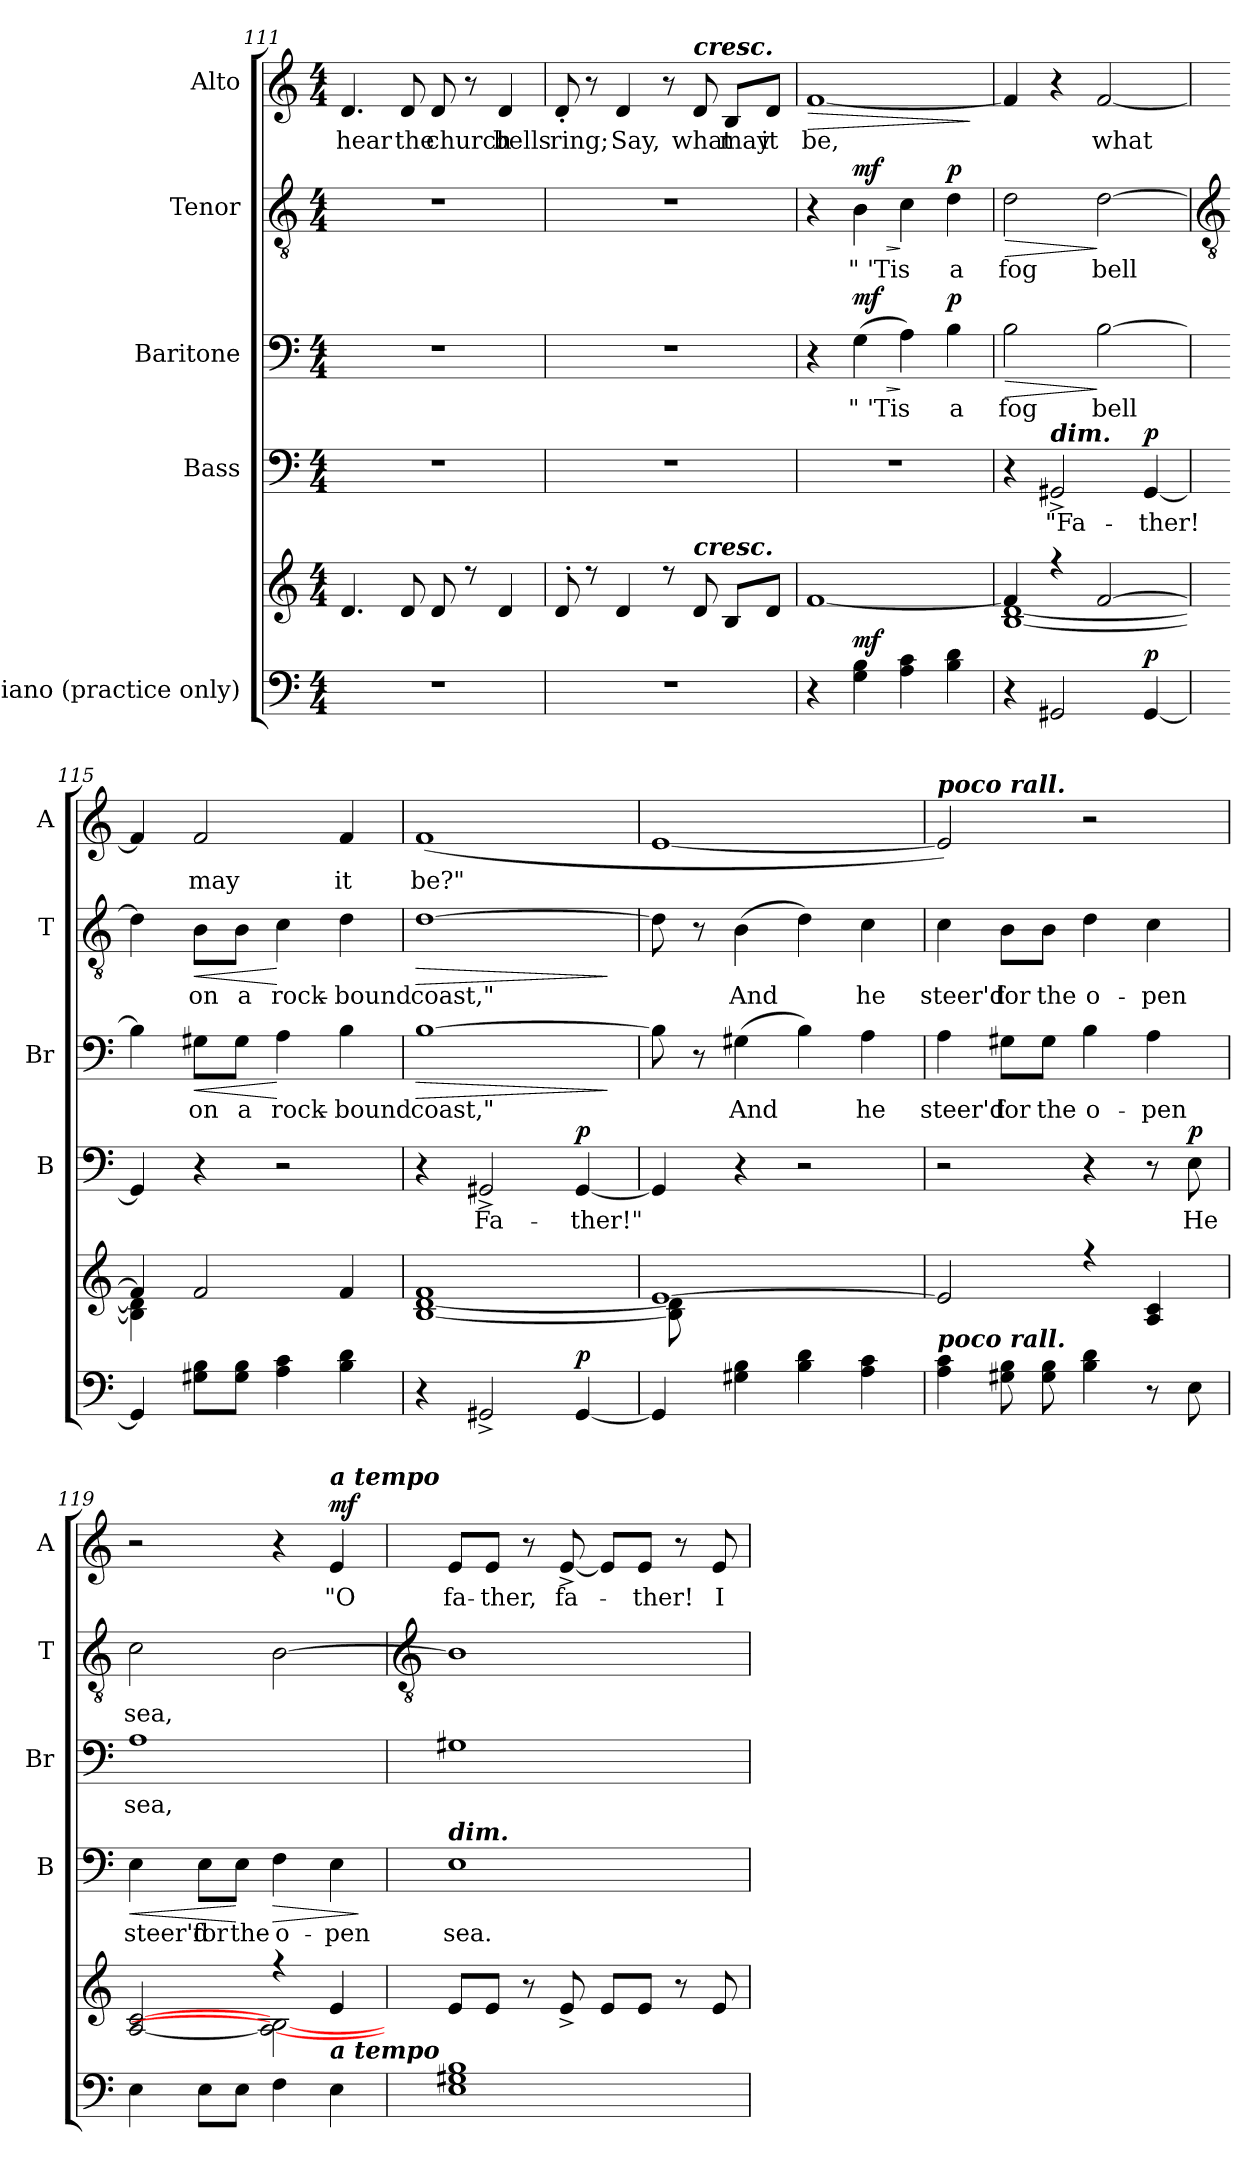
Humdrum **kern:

**kern	**kern	**dynam	**kern	**text	**dynam	**kern	**text	**dynam	**kern	**text	**dynam	**kern	**text	**dynam
*part5	*part5	*part5	*part4	*part4	*part4	*part3	*part3	*part3	*part2	*part2	*part2	*part1	*part1	*part1
*staff6	*staff5	*staff5/6	*staff4	*staff4	*staff4	*staff3	*staff3	*staff3	*staff2	*staff2	*staff2	*staff1	*staff1	*staff1
*I"Piano  (practice only)	*	*	*I"Bass	*	*	*I"Baritone	*	*	*I"Tenor	*	*	*I"Alto	*	*
*	*	*	*I'B	*	*	*I'Br	*	*	*I'T	*	*	*I'A	*	*
!!LO:LB:g=z
*clefF4	*clefG2	*	*clefF4	*	*	*clefF4	*	*	*clefGv2	*	*	*clefG2	*	*
*k[]	*k[]	*	*k[]	*	*	*k[]	*	*	*k[]	*	*	*k[]	*	*
*C:	*C:	*	*C:	*	*	*C:	*	*	*C:	*	*	*C:	*	*
*M4/4	*M4/4	*	*M4/4	*	*	*M4/4	*	*	*M4/4	*	*	*M4/4	*	*
=111	=111	=111	=111	=111	=111	=111	=111	=111	=111	=111	=111	=111	=111	=111
*	*^	*	*	*	*	*	*	*	*	*	*	*	*	*
!	!	!	!	!	!	!	!	!	!	!	!	!	!	!LO:LY:b	!
1r	4.d	1ryy	.	1r	.	.	1r	.	.	1r	.	.	4.d	hear	.
!	!	!	!	!	!	!	!	!	!	!	!	!	!	!LO:LY:b	!
.	8d	.	.	.	.	.	.	.	.	.	.	.	8d	the	.
!	!	!	!	!	!	!	!	!	!	!	!	!	!	!LO:LY:b	!
.	8d	.	.	.	.	.	.	.	.	.	.	.	8d	church-	.
.	8r	.	.	.	.	.	.	.	.	.	.	.	8r	.	.
!	!	!	!	!	!	!	!	!	!	!	!	!	!	!LO:LY:b	!
.	4d	.	.	.	.	.	.	.	.	.	.	.	4d	-bells	.
=112	=112	=112	=112	=112	=112	=112	=112	=112	=112	=112	=112	=112	=112	=112	=112
!	!	!	!	!	!	!	!	!	!	!	!	!	!	!LO:LY:b	!
1r	8d'	1ryy	.	1r	.	.	1r	.	.	1r	.	.	8d'	ring;	.
.	8r	.	.	.	.	.	.	.	.	.	.	.	8r	.	.
!	!	!	!	!	!	!	!	!	!	!	!	!	!	!LO:LY:b	!
.	4d	.	.	.	.	.	.	.	.	.	.	.	4d	Say,	.
.	8r	.	.	.	.	.	.	.	.	.	.	.	8r	.	.
!	!	!	!	!	!	!	!	!	!	!	!	!	!LO:TX:a:Bi:t=cresc.	!	!
!	!LO:TX:a:Bi:t=cresc.	!	!	!	!	!	!	!	!	!	!	!	!	!	!
!	!	!	!	!	!	!	!	!	!	!	!	!	!	!LO:LY:b	!
.	8d	.	.	.	.	.	.	.	.	.	.	.	8d	what	.
!	!	!	!	!	!	!	!	!	!	!	!	!	!	!LO:LY:b	!
.	8BL	.	.	.	.	.	.	.	.	.	.	.	8B/L	may	.
!	!	!	!	!	!	!	!	!	!	!	!	!	!	!LO:LY:b	!
.	8dJ	.	.	.	.	.	.	.	.	.	.	.	8d/J	it	.
=113	=113	=113	=113	=113	=113	=113	=113	=113	=113	=113	=113	=113	=113	=113	=113
!	!	!	!	!	!	!	!	!	!	!	!	!	!	!LO:LY:b	!LO:HP:b
4r	[1f	1ryy	.	1r	.	.	4r	.	.	4r	.	.	[1f	be,	>
!	!	!	!LO:DY:a=2	!	!	!	!	!LO:LY:b	!LO:HP:b	!	!LO:LY:b	!LO:HP:b	!	!	!
!	!	!	!	!	!	!	!	!	!LO:DY:n=1:b	!	!	!LO:DY:n=1:b	!	!	!
4G 4B	.	.	mf	.	.	.	(>4G	" 'Tis	> mf	4B	" 'Tis	> mf	.	.	.
4A 4c	.	.	.	.	.	.	4A)	.	]	4c	.	]	.	.	.
!	!	!	!	!	!	!	!	!LO:LY:b	!LO:DY:n=2:b	!	!LO:LY:b	!LO:DY:n=2:b	!	!	!
4B 4d	.	.	.	.	.	.	4B	a	p	4d	a	p	.	.	.
*	*v	*v	*	*	*	*	*	*	*	*	*	*	*	*	*
.	.	.	.	.	.	.	.	.	.	.	.	.	.	]
=114	=114	=114	=114	=114	=114	=114	=114	=114	=114	=114	=114	=114	=114	=114
*	*^	*	*	*	*	*	*	*	*	*	*	*	*	*
!	!	!	!	!	!	!	!	!LO:LY:b	!LO:HP:b	!	!LO:LY:b	!LO:HP:b	!	!	!
4r	4f]	[1B\ [1d\	.	4r	.	.	2B	fog	>	2d	fog	>	4f]	.	.
!	!	!	!	!LO:TX:a:Bi:t=dim.	!	!	!	!	!	!	!	!	!	!	!
!	!	!	!	!	!LO:LY:b	!	!	!	!	!	!	!	!	!	!
2GG#X	4r	.	.	2GG#X^	"Fa-	.	.	.	.	.	.	.	4r	.	.
!	!	!	!	!	!	!	!	!LO:LY:b	!	!	!LO:LY:b	!	!	!LO:LY:b	!
.	[2f	.	.	.	.	.	[2B	bell	]	[2d	bell	]	[2f	what	.
!	!	!	!LO:DY:a=2	!	!LO:LY:b	!LO:DY:b	!	!	!	!	!	!	!	!	!
[4GG#	.	.	p	[4GG#	ther!	p	.	.	.	.	.	.	.	.	.
!!LO:LB:g=z
=115	=115	=115	=115	=115	=115	=115	=115	=115	=115	=115	=115	=115	=115	=115	=115
*	*	*	*	*	*	*	*	*	*	*clefGv2	*	*	*	*	*
4GG#]	4f]	4B\] 4d\]	.	4GG#]	.	.	4B]	.	.	4d]	.	.	4f]	.	.
!	!	!	!	!	!	!	!	!LO:LY:b	!LO:HP:b	!	!LO:LY:b	!LO:HP:b	!	!LO:LY:b	!
8G#X 8BL	2f	2.ryy	.	4r	.	.	8G#X\L	on	<	8B\L	on	<	2f	may	.
!	!	!	!	!	!	!	!	!LO:LY:b	!	!	!LO:LY:b	!	!	!	!
8G# 8BJ	.	.	.	.	.	.	8G#\J	a	.	8B\J	a	.	.	.	.
!	!	!	!	!	!	!	!	!LO:LY:b	!	!	!LO:LY:b	!	!	!	!
4A 4c	.	.	.	2r	.	.	4A	rock-	[	4c	rock-	[	.	.	.
!	!	!	!	!	!	!	!	!LO:LY:b	!	!	!LO:LY:b	!	!	!LO:LY:b	!
4B 4d	4f	.	.	.	.	.	4B	-bound	.	4d	-bound	.	4f	it	.
=116	=116	=116	=116	=116	=116	=116	=116	=116	=116	=116	=116	=116	=116	=116	=116
!	!	!	!	!	!	!	!	!LO:LY:b	!LO:HP:b	!	!LO:LY:b	!LO:HP:b	!	!LO:LY:b	!
4r	1f	[1B\ [1d\	.	4r	.	.	[1B	coast,"	>	[1d	coast,"	>	(<1f	be?"	.
!	!	!	!	!	!LO:LY:b	!	!	!	!	!	!	!	!	!	!
2GG#X^	.	.	.	2GG#X^	Fa-	.	.	.	.	.	.	.	.	.	.
!	!	!	!LO:DY:a=2	!	!LO:LY:b	!LO:DY:b	!	!	!	!	!	!	!	!	!
[4GG#	.	.	p	[4GG#	ther!"	p	.	.	.	.	.	.	.	.	.
*	*v	*v	*	*	*	*	*	*	*	*	*	*	*	*	*
.	.	.	.	.	.	.	.	]	.	.	]	.	.	.
=117	=117	=117	=117	=117	=117	=117	=117	=117	=117	=117	=117	=117	=117	=117
*	*^	*	*	*	*	*	*	*	*	*	*	*	*	*
4GG#]	[1e	8B\] 8d\]	.	4GG#]	.	.	8B]	.	.	8d]	.	.	[1e	.	.
.	.	2..ryy	.	.	.	.	8r	.	.	8r	.	.	.	.	.
!	!	!	!	!	!	!	!	!LO:LY:b	!	!	!LO:LY:b	!	!	!	!
4G#X 4B	.	.	.	4r	.	.	(>4G#X	And	.	(>4B	And	.	.	.	.
4B 4d	.	.	.	2r	.	.	4B)	.	.	4d)	.	.	.	.	.
!	!	!	!	!	!	!	!	!LO:LY:b	!	!	!LO:LY:b	!	!	!	!
4A 4c	.	.	.	.	.	.	4A	he	.	4c	he	.	.	.	.
=118	=118	=118	=118	=118	=118	=118	=118	=118	=118	=118	=118	=118	=118	=118	=118
!	!	!	!	!	!	!	!	!	!	!	!	!	!LO:TX:a:Bi:t=poco rall.	!	!
!LO:TX:a:Bi:t=poco rall.	!	!	!	!	!	!	!	!	!	!	!	!	!	!	!
!	!	!	!	!	!	!	!	!LO:LY:b	!	!	!LO:LY:b	!	!	!	!
4A 4c	2e]	1ryy	.	2r	.	.	4A	steer'd	.	4c	steer'd	.	2e])	.	.
!	!	!	!	!	!	!	!	!LO:LY:b	!	!	!LO:LY:b	!	!	!	!
8G#X 8B	.	.	.	.	.	.	8G#X\L	for	.	8B\L	for	.	.	.	.
!	!	!	!	!	!	!	!	!LO:LY:b	!	!	!LO:LY:b	!	!	!	!
8G# 8B	.	.	.	.	.	.	8G#\J	the	.	8B\J	the	.	.	.	.
!	!	!	!	!	!	!	!	!LO:LY:b	!	!	!LO:LY:b	!	!	!	!
4B 4d	4r	.	.	4r	.	.	4B	o-	.	4d	o-	.	2r	.	.
!	!	!	!	!	!	!	!	!LO:LY:b	!	!	!LO:LY:b	!	!	!	!
8r	4A 4c	.	.	8r	.	.	4A	-pen	.	4c	-pen	.	.	.	.
!	!	!	!	!	!LO:LY:b	!LO:DY:b	!	!	!	!	!	!	!	!	!
8E	.	.	.	8E	He	p	.	.	.	.	.	.	.	.	.
=119	=119	=119	=119	=119	=119	=119	=119	=119	=119	=119	=119	=119	=119	=119	=119
!	!	!	!	!	!LO:LY:b	!LO:HP:b	!	!LO:LY:b	!	!	!LO:LY:b	!	!	!	!
4E	2ryy	[2A/ [2c/	.	4E	steer'd	<	1A	sea,	.	2c	sea,	.	2r	.	.
!	!	!	!	!	!LO:LY:b	!	!	!	!	!	!	!	!	!	!
8EL	.	.	.	8E\L	for	.	.	.	.	.	.	.	.	.	.
!	!	!	!	!	!LO:LY:b	!	!	!	!	!	!	!	!	!	!
8EJ	.	.	.	8E\J	the	[	.	.	.	.	.	.	.	.	.
!	!	!	!	!	!LO:LY:b	!LO:HP:b	!	!	!	!	!	!	!	!	!
4F	4r	2A\_ 2B\_	.	4F	o-	>	.	.	.	[2B	.	.	4r	.	.
!	!	!	!	!	!	!	!	!	!	!	!	!	!LO:TX:a:Bi:t=a tempo	!	!
!	!LO:TX:b:Bi:t=a tempo	!	!	!	!	!	!	!	!	!	!	!	!	!	!
!	!	!	!	!	!LO:LY:b	!	!	!	!	!	!	!	!	!LO:LY:b	!LO:DY:b
4E	4e	.	.	4E	-pen	.	.	.	.	.	.	.	4e	"O	mf
*	*v	*v	*	*	*	*	*	*	*	*	*	*	*	*	*
.	.	.	.	.	]	.	.	.	.	.	.	.	.	.
!!LO:LB:g=z
=120	=120	=120	=120	=120	=120	=120	=120	=120	=120	=120	=120	=120	=120	=120
*	*	*	*	*	*	*	*	*	*clefGv2	*	*	*	*	*
!	!	!	!LO:TX:a:Bi:t=dim.	!	!	!	!	!	!	!	!	!	!	!
!	!	!	!	!LO:LY:b	!	!	!	!	!	!	!	!	!LO:LY:b	!
1E 1G#X 1B	8eL	.	1E	sea.	.	1G#X	.	.	1B]	.	.	8e/L	fa-	.
!	!	!	!	!	!	!	!	!	!	!	!	!	!LO:LY:b	!
.	8eJ	.	.	.	.	.	.	.	.	.	.	8e/J	-ther,	.
.	8r	.	.	.	.	.	.	.	.	.	.	8r	.	.
!	!	!	!	!	!	!	!	!	!	!	!	!	!LO:LY:b	!
.	8e^	.	.	.	.	.	.	.	.	.	.	[8e^	fa-	.
.	8eL	.	.	.	.	.	.	.	.	.	.	8e/L]	.	.
!	!	!	!	!	!	!	!	!	!	!	!	!	!LO:LY:b	!
.	8eJ	.	.	.	.	.	.	.	.	.	.	8e/J	ther!	.
.	8r	.	.	.	.	.	.	.	.	.	.	8r	.	.
!	!	!	!	!	!	!	!	!	!	!	!	!	!LO:LY:b	!
.	8e	.	.	.	.	.	.	.	.	.	.	8e	I	.
=	=	=	=	=	=	=	=	=	=	=	=	=	=	=
*-	*-	*-	*-	*-	*-	*-	*-	*-	*-	*-	*-	*-	*-	*-
